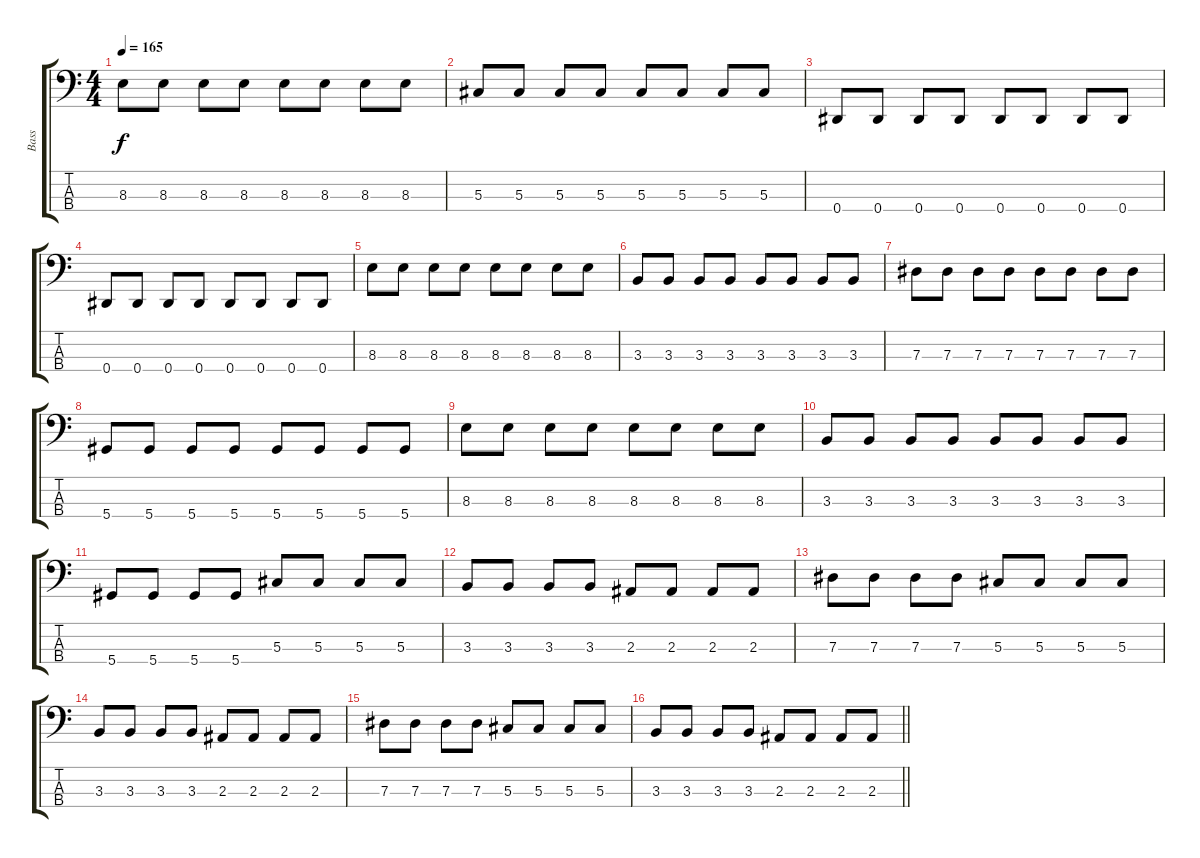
\track ("Bass" "Bass") {instrument electricbassfinger}
\staff {score tabs}
\tuning (Gb2 Db2 Ab1 Eb1) {hide}
\ts (4 4)
\tempo 165
\clef f4
\ks c
8.3.8{dy f} 8.3.8 8.3.8 8.3.8 8.3.8 8.3.8 8.3.8 8.3.8 |
5.3.8 5.3.8 5.3.8 5.3.8 5.3.8 5.3.8 5.3.8 5.3.8 |
0.4.8 0.4.8 0.4.8 0.4.8 0.4.8 0.4.8 0.4.8 0.4.8 |
0.4.8 0.4.8 0.4.8 0.4.8 0.4.8 0.4.8 0.4.8 0.4.8 |
8.3.8 8.3.8 8.3.8 8.3.8 8.3.8 8.3.8 8.3.8 8.3.8 |
3.3.8 3.3.8 3.3.8 3.3.8 3.3.8 3.3.8 3.3.8 3.3.8 |
7.3.8 7.3.8 7.3.8 7.3.8 7.3.8 7.3.8 7.3.8 7.3.8 |
5.4.8 5.4.8 5.4.8 5.4.8 5.4.8 5.4.8 5.4.8 5.4.8 |
8.3.8 8.3.8 8.3.8 8.3.8 8.3.8 8.3.8 8.3.8 8.3.8 |
3.3.8 3.3.8 3.3.8 3.3.8 3.3.8 3.3.8 3.3.8 3.3.8 |
5.4.8 5.4.8 5.4.8 5.4.8 5.3.8 5.3.8 5.3.8 5.3.8 |
3.3.8 3.3.8 3.3.8 3.3.8 2.3.8 2.3.8 2.3.8 2.3.8 |
7.3.8 7.3.8 7.3.8 7.3.8 5.3.8 5.3.8 5.3.8 5.3.8 |
3.3.8 3.3.8 3.3.8 3.3.8 2.3.8 2.3.8 2.3.8 2.3.8 |
7.3.8 7.3.8 7.3.8 7.3.8 5.3.8 5.3.8 5.3.8 5.3.8 |
\barLineRight lightlight
3.3.8 3.3.8 3.3.8 3.3.8 2.3.8 2.3.8 2.3.8 2.3.8
